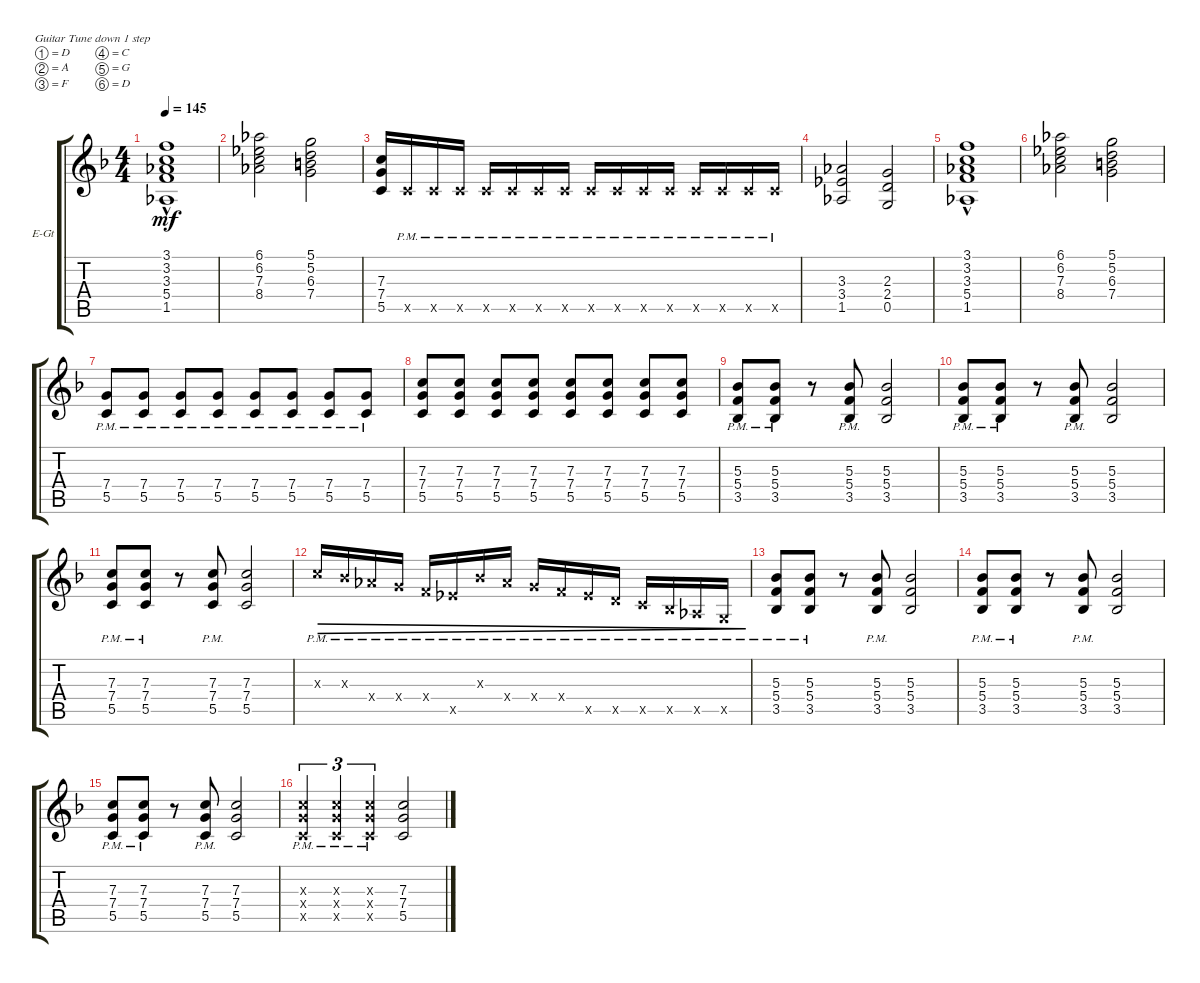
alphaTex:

\defaultSystemsLayout 4
\bracketExtendMode groupsimilarinstruments
\firstSystemTrackNameOrientation horizontal
\otherSystemsTrackNameOrientation horizontal
\track ("Rithm Guitar 1" "E-Gt") {instrument distortionguitar}
\staff {score tabs}
\tuning (D4 A3 F3 C3 G2 D2)
\ts (4 4)
\tempo 145
\clef g2
\ks dminor
(3.1{hac} 3.2 3.3 5.4 1.5).1{dy mf} |
(6.1 6.2 7.3 8.4).2 (5.1 5.2 6.3 7.4).2 |
(5.5 7.4 7.3).16 5.5{pm x}.16 5.5{pm x}.16 5.5{pm x}.16 5.5{pm x}.16 5.5{pm x}.16 5.5{pm x}.16 5.5{pm x}.16 5.5{pm x}.16 5.5{pm x}.16 5.5{pm x}.16 5.5{pm x}.16 5.5{pm x}.16 5.5{pm x}.16 5.5{pm x}.16 5.5{pm x}.16 |
(1.5 3.4 3.3).2 (0.5 2.4 2.3).2 |
(3.1{hac} 3.2 3.3 5.4 1.5).1 |
(6.1 6.2 7.3 8.4).2 (5.1 5.2 6.3 7.4).2 |
(5.5{pm} 7.4{pm}).8 (5.5{pm} 7.4{pm}).8 (5.5{pm} 7.4{pm}).8 (5.5{pm} 7.4{pm}).8 (5.5{pm} 7.4{pm}).8 (5.5{pm} 7.4{pm}).8 (5.5{pm} 7.4{pm}).8 (5.5{pm} 7.4{pm}).8 |
(5.5 7.4 7.3).8 (5.5 7.4 7.3).8 (5.5 7.4 7.3).8 (5.5 7.4 7.3).8 (5.5 7.4 7.3).8 (5.5 7.4 7.3).8 (5.5 7.4 7.3).8 (5.5 7.4 7.3).8 |
(3.5{pm} 5.4{pm} 5.3{pm}).8 (3.5{pm} 5.4{pm} 5.3{pm}).8 r.8 (3.5{pm} 5.4{pm} 5.3{pm}).8 (3.5 5.4 5.3).2 |
(3.5{pm} 5.4{pm} 5.3{pm}).8 (3.5{pm} 5.4{pm} 5.3{pm}).8 r.8 (3.5{pm} 5.4{pm} 5.3{pm}).8 (3.5 5.4 5.3).2 |
(5.5{pm} 7.4{pm} 7.3{pm}).8 (5.5{pm} 7.4{pm} 7.3{pm}).8 r.8 (5.5{pm} 7.4{pm} 7.3{pm}).8 (5.5 7.4 7.3).2 |
7.3{pm x}.16{dec} 5.3{pm x}.16{dec} 8.4{pm x}.16{dec} 7.4{pm x}.16{dec} 5.4{pm x}.16{dec} 8.5{pm x}.16{dec} 5.3{pm x}.16{dec} 8.4{pm x}.16{dec} 7.4{pm x}.16{dec} 5.4{pm x}.16{dec} 8.5{pm x}.16{dec} 7.5{pm x}.16{dec} 5.5{pm x}.16{dec} 3.5{pm x}.16{dec} 1.5{pm x}.16{dec} 0.5{pm x}.16{dec} |
(3.5{pm} 5.4{pm} 5.3{pm}).8 (3.5{pm} 5.4{pm} 5.3{pm}).8 r.8 (3.5{pm} 5.4{pm} 5.3{pm}).8 (3.5 5.4 5.3).2 |
(3.5{pm} 5.4{pm} 5.3{pm}).8 (3.5{pm} 5.4{pm} 5.3{pm}).8 r.8 (3.5{pm} 5.4{pm} 5.3{pm}).8 (3.5 5.4 5.3).2 |
(5.5{pm} 7.4{pm} 7.3{pm}).8 (5.5{pm} 7.4{pm} 7.3{pm}).8 r.8 (5.5{pm} 7.4{pm} 7.3{pm}).8 (5.5 7.4 7.3).2 |
(5.5{pm x} 7.4{pm x} 7.3{pm x}).4{tu (3 2)} (5.5{pm x} 7.4{pm x} 7.3{pm x}).4{tu (3 2)} (5.5{pm x} 7.3{pm x} 7.4{pm x}).4{tu (3 2)} (5.5 7.4 7.3).2
